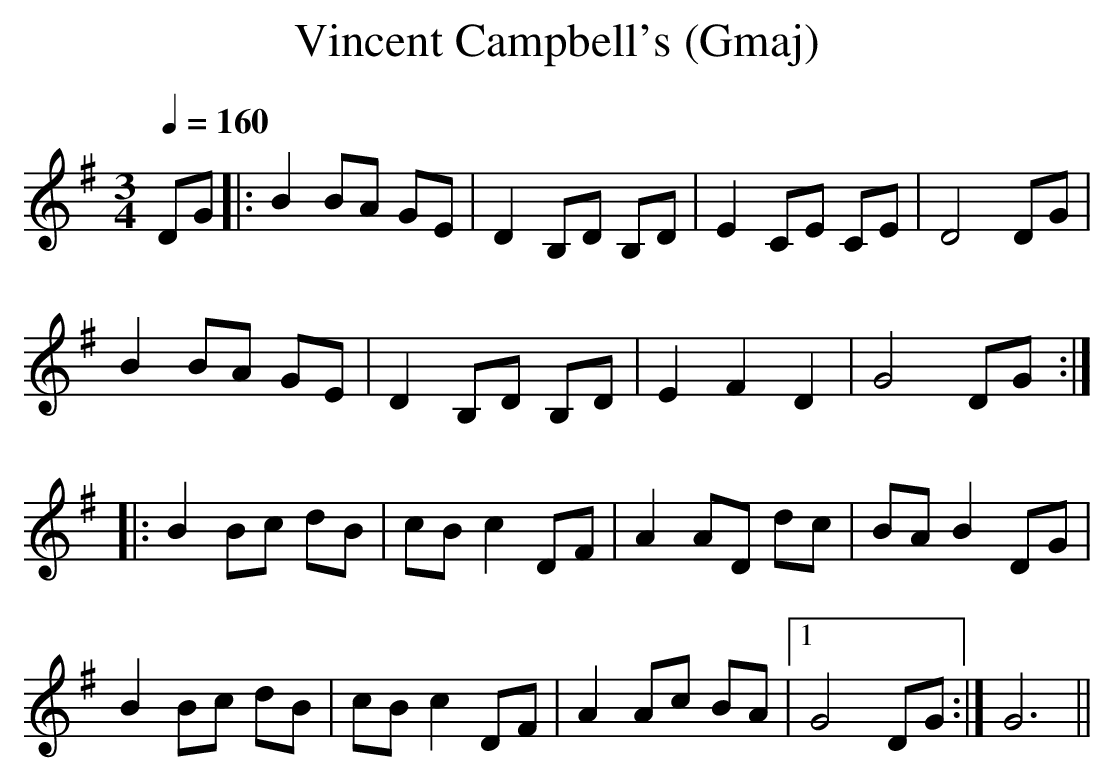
X:1
T:Vincent Campbell's (Gmaj)
Q:1/4=160
M:3/4
L:1/8
K:Gmaj
DG|:B2 BA GE|D2 B,D B,D|E2 CE CE|D4 DG|
B2 BA GE|D2 B,D B,D|E2 F2 D2|G4 DG:|
|:B2 Bc dB|cB c2 DF|A2 AD dc|BA B2 DG|
B2 Bc dB|cB c2 DF|A2 Ac BA|1G4 DG:|G6||
